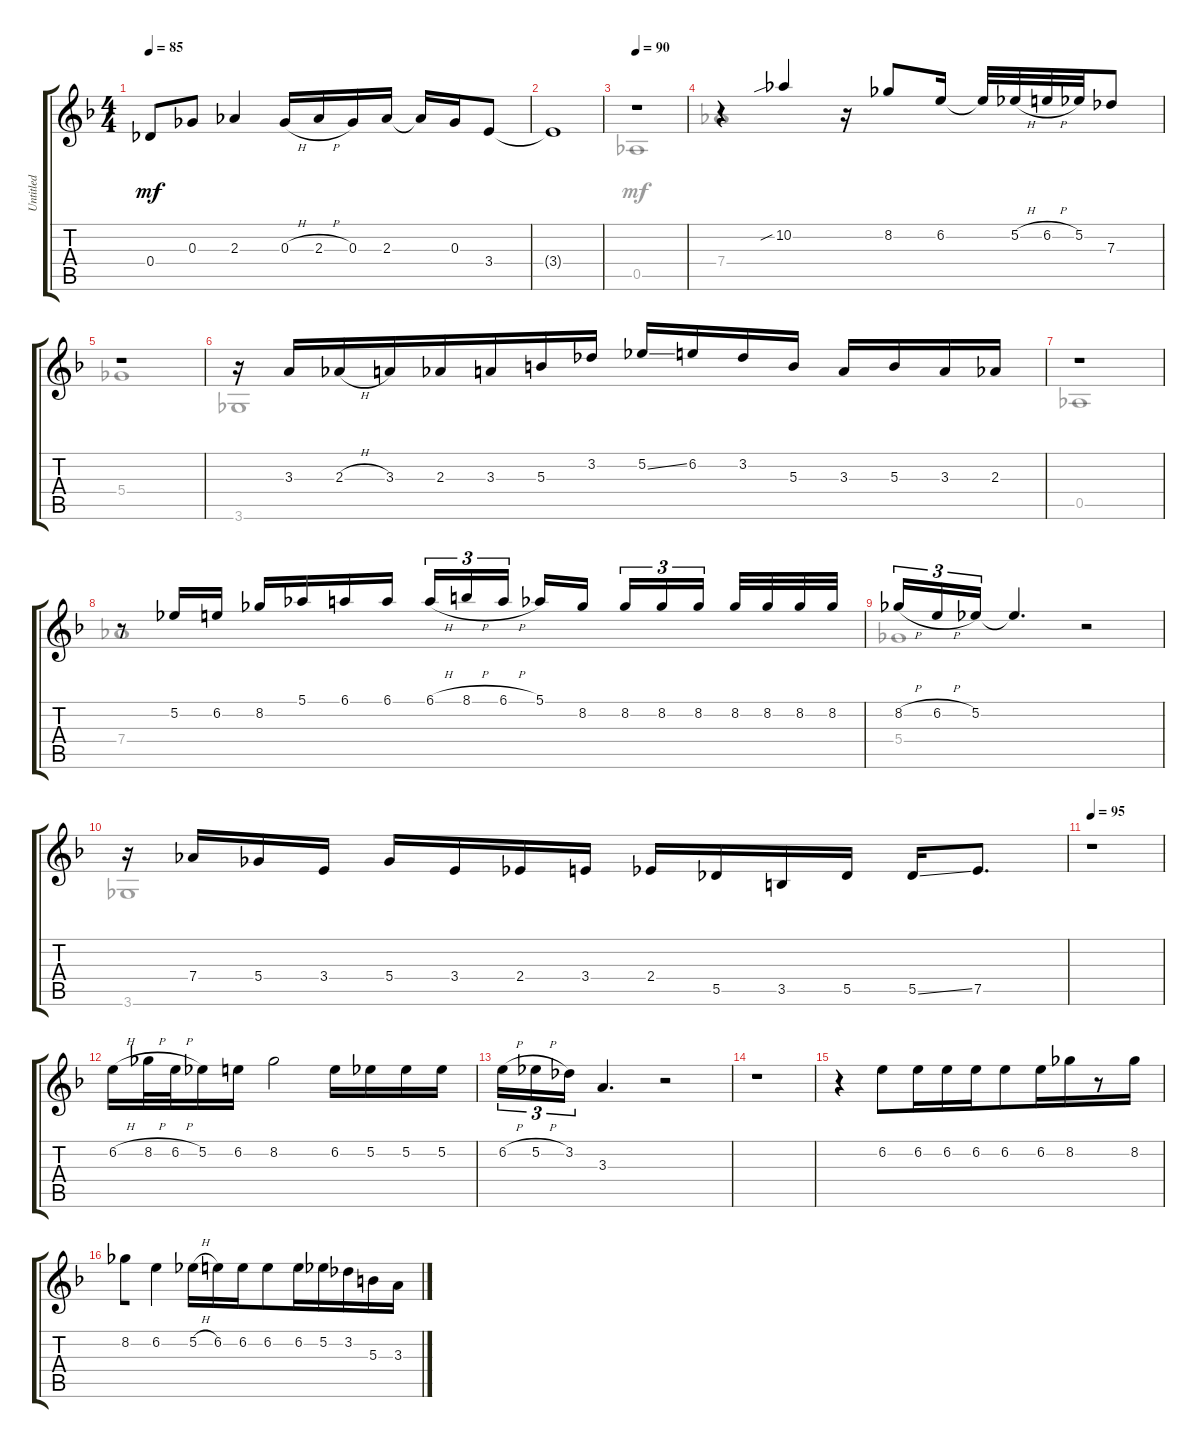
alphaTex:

\track ("Untitled" "Untitled") {instrument acousticguitarsteel}
\staff {score tabs}
\tuning (Eb4 Bb3 Gb3 Db3 Ab2 Eb2) {hide}
\voice
\ts (4 4)
\tempo 85
\clef g2
\ks f
0.4.8{dy mf} 0.3.8 2.3.4 0.3{h}.16 2.3{h}.16 0.3.16 2.3.16 2.3{t}.16 0.3.16 3.4.8 |
3.4{t}.1 |
\tempo 90
r.1 |
r.4 10.2{sib}.4 r.16 8.2.8 6.2.16 6.2{t}.32 5.2{h}.32 6.2{h}.32 5.2.32 7.3.8 |
r.1 |
r.16 3.3.16 2.3{h}.16{beam merge} 3.3.16{beam merge} 2.3.16 3.3.16{beam merge} 5.3.16 3.2.16 5.2{ss}.16 6.2.16 3.2.16{beam merge} 5.3.16 3.3.16 5.3.16 3.3.16 2.3.16 |
r.1 |
r.8 5.2.16 6.2.16 8.2.16 5.1.16 6.1.16 6.1.16 6.1{h}.16{tu (3 2) beam merge} 8.1{h}.16{tu (3 2)} 6.1{h}.16{tu (3 2) beam splitsecondary} 5.1.16 8.2.16 8.2.16{tu (3 2)} 8.2.16{tu (3 2)} 8.2.16{tu (3 2) beam splitsecondary} 8.2.32{beam merge} 8.2.32 8.2.32 8.2.32 |
8.2{h}.16{tu (3 2)} 6.2{h}.16{tu (3 2)} 5.2.16{tu (3 2)} 5.2{t}.4{d} r.2 |
r.16 7.4.16 5.4.16 3.4.16 5.4.16 3.4.16 2.4.16 3.4.16 2.4.16{beam merge} 5.5.16 3.5.16 5.5.16 5.5{ss}.16 7.5.8{d} |
\tempo 95
r.1 |
6.2{h}.16 8.2{h}.32 6.2{h}.32 5.2.16{beam merge} 6.2.16 8.2.2 6.2.16 5.2.16 5.2.16 5.2.16 |
6.2{h}.16{tu (3 2)} 5.2{h}.16{tu (3 2)} 3.2.16{tu (3 2)} 3.3.4{d} r.2 |
r.1 |
r.4{beam merge} 6.2.8{beam merge} 6.2.16{beam merge} 6.2.16{beam merge} 6.2.16{beam merge} 6.2.8{beam merge} 6.2.16{beam merge} 8.2.16{beam merge} r.8{beam merge} 8.2.16 |
8.2.8{beam merge} 6.2.4{beam merge} 5.2{h}.16 6.2.16{beam merge} 6.2.16{beam merge} 6.2.8{beam merge} 6.2.16{beam merge} 5.2.16{beam merge} 3.2.16{beam merge} 5.3.16{beam merge} 3.3.16
\voice
\clef g2
\ottava regular
\simile none
\ks f
|
|
0.5.1 |
7.4.1 |
5.4.1 |
3.6.1 |
0.5.1 |
7.4.1 |
5.4.1 |
3.6.1 |
|
|
|
|
|
